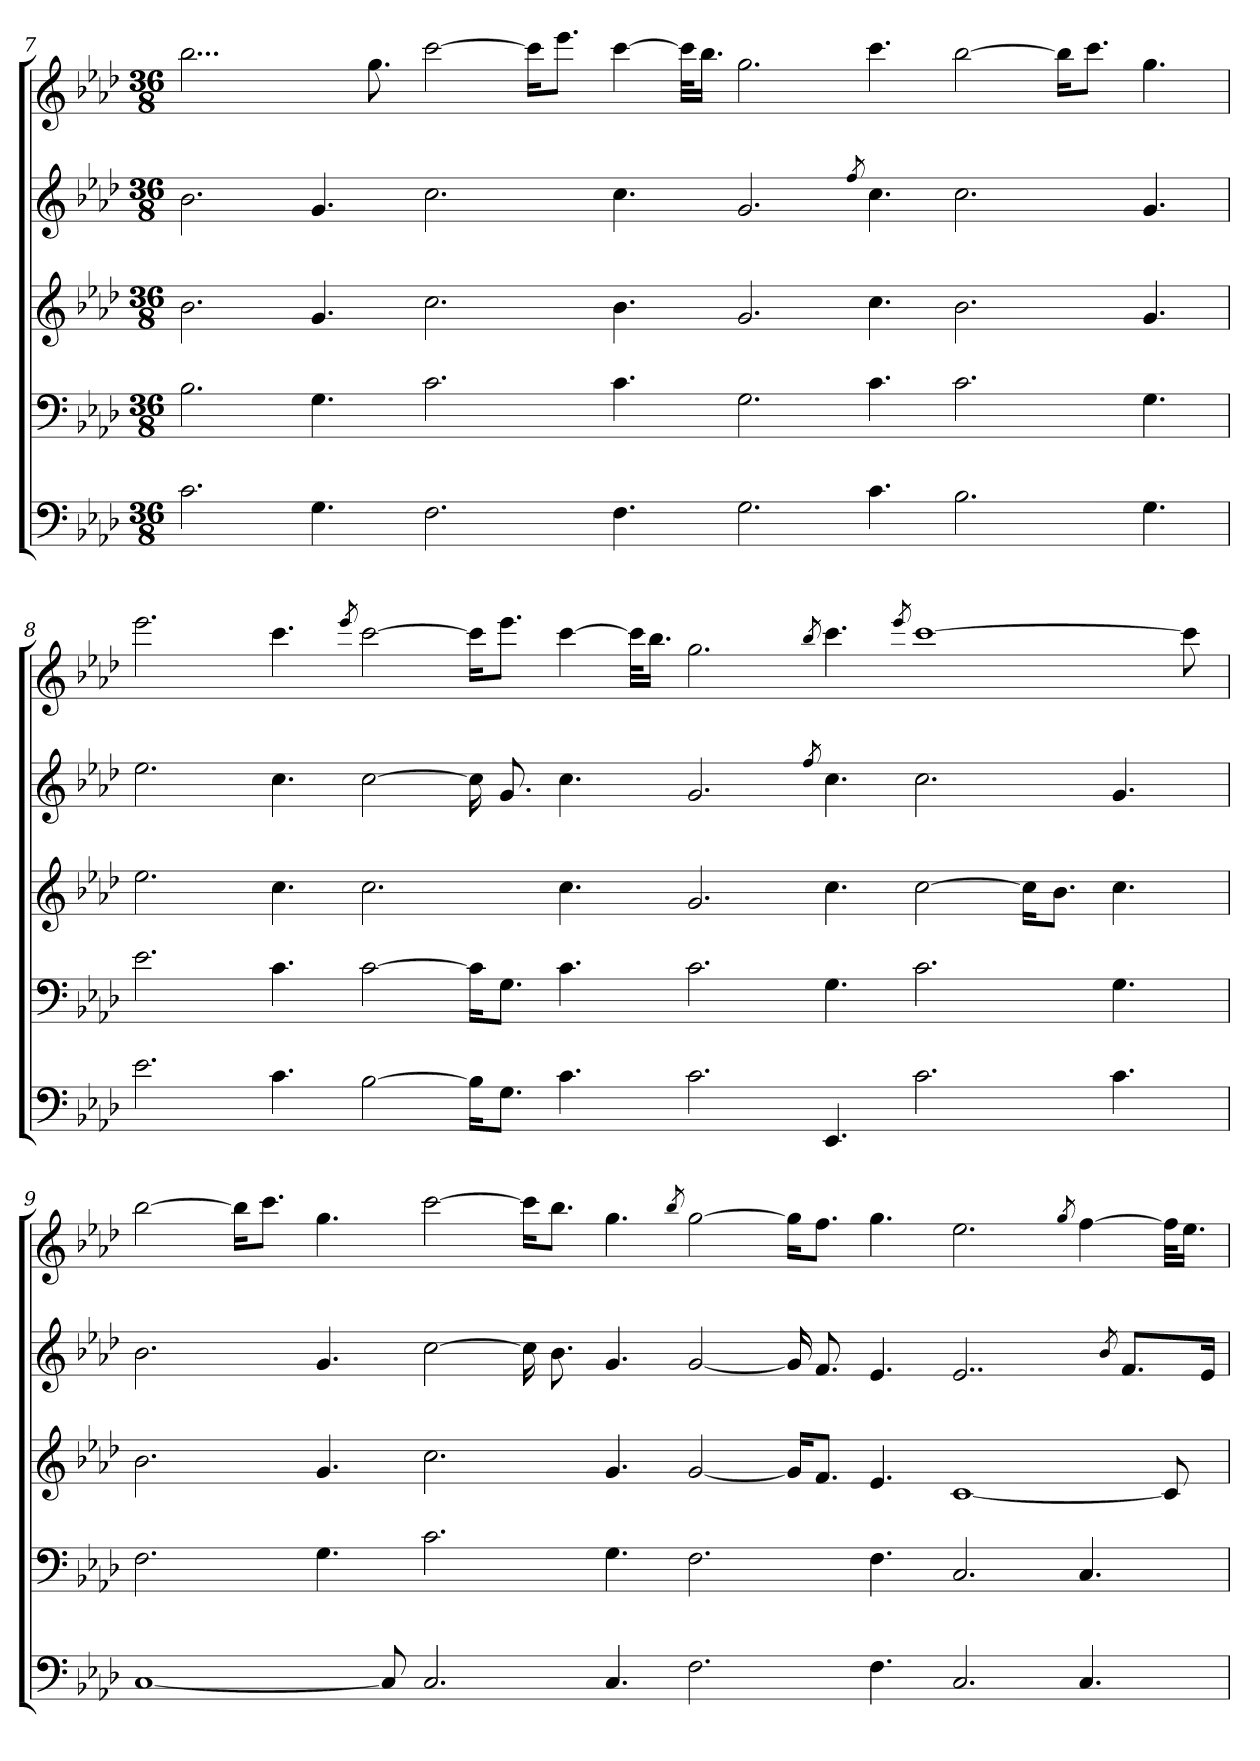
**kern	**kern	**kern	**kern	**kern
*part5	*part4	*part3	*part2	*part1
*staff5	*staff4	*staff3	*staff2	*staff1
*clefF4	*clefF4	*clefG2	*clefG2	*clefG2
*k[b-e-a-d-]	*k[b-e-a-d-]	*k[b-e-a-d-]	*k[b-e-a-d-]	*k[b-e-a-d-]
*M36/8	*M36/8	*M36/8	*M36/8	*M36/8
=7	=7	=7	=7	=7
2.c	2.B-	2.b-	2.b-	2...bb-
4.G	4.G	4.g	4.g	.
.	.	.	.	8.gg
2.F	2.c	2.cc	2.cc	[2ccc
.	.	.	.	16ccc\KL]
.	.	.	.	8.eee-\J
4.F	4.c	4.b-	4.cc	[4ccc
.	.	.	.	32ccc\KLL]
.	.	.	.	16.bb-\JJ
2.G	2.G	2.g	2.g	2.gg
.	.	.	8qff	.
4.c	4.c	4.cc	4.cc	4.ccc
2.B-	2.c	2.b-	2.cc	[2bb-
.	.	.	.	16bb-\KL]
.	.	.	.	8.ccc\J
4.G	4.G	4.g	4.g	4.gg
=8	=8	=8	=8	=8
2.e-	2.e-	2.ee-	2.ee-	2.eee-
4.c	4.c	4.cc	4.cc	4.ccc
.	.	.	.	8qeee-
[2B-	[2c	2.cc	[2cc	[2ccc
16B-\KL]	16c\KL]	.	16cc]	16ccc\KL]
8.G\J	8.G\J	.	8.g	8.eee-\J
4.c	4.c	4.cc	4.cc	[4ccc
.	.	.	.	32ccc\KLL]
.	.	.	.	16.bb-\JJ
2.c	2.c	2.g	2.g	2.gg
.	.	.	8qff	8qbb-
4.EE-	4.G	4.cc	4.cc	4.ccc
.	.	.	.	8qeee-
2.c	2.c	[2cc	2.cc	[1ccc
.	.	16cc\KL]	.	.
.	.	8.b-\J	.	.
4.c	4.G	4.cc	4.g	.
.	.	.	.	8ccc]
=9	=9	=9	=9	=9
[1C	2.F	2.b-	2.b-	[2bb-
.	.	.	.	16bb-\KL]
.	.	.	.	8.ccc\J
.	4.G	4.g	4.g	4.gg
8C]	.	.	.	.
2.C	2.c	2.cc	[2cc	[2ccc
.	.	.	16cc]	16ccc\KL]
.	.	.	8.b-	8.bb-\J
4.C	4.G	4.g	4.g	4.gg
.	.	.	.	8qbb-
2.F	2.F	[2g	[2g	[2gg
.	.	16g/KL]	16g]	16gg\KL]
.	.	8.f/J	8.f	8.ff\J
4.F	4.F	4.e-	4.e-	4.gg
2.C	2.C	[1c	2..e-	2.ee-
.	.	.	.	8qgg
4.C	4.C	.	.	[4ff
.	.	.	8qb-	.
.	.	.	8.f/L	.
.	.	8c]	.	32ff\KLL]
.	.	.	.	16.ee-\JJ
.	.	.	16e-/Jk	.
=	=	=	=	=
*-	*-	*-	*-	*-
